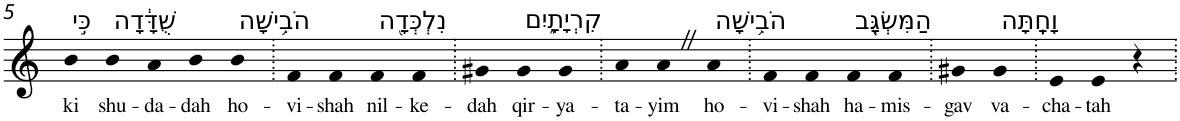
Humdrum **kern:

**kern	**text
*part1	*part1
*staff1	*staff1
*I"Piano	*
*I'Pno	*
!!LO:PB:g=z
*clefG2	*
*k[]	*
=5	=5
!LO:TX:a:t=כִּ֣י	!
!	!LO:LY:b
4b	ki
!LO:TX:a:t=שֻׁדָּ֔דָה	!
!	!LO:LY:b
4b	shu-
!	!LO:LY:b
4a	-da-
!	!LO:LY:b
4b	-dah
!LO:TX:a:t=הֹבִ֥ישָׁה	!
!	!LO:LY:b
4b	ho-
=6.	=6.
!	!LO:LY:b
4f	-vi-
!	!LO:LY:b
4f	-shah
!LO:TX:a:t=נִלְכְּדָ֖ה	!
!	!LO:LY:b
4f	nil-
!	!LO:LY:b
4f	-ke-
=7.	=7.
!	!LO:LY:b
4g#X	-dah
!LO:TX:a:t=קִרְיָתָ֑יִם	!
!	!LO:LY:b
4g#	qir-
!	!LO:LY:b
4g#	-ya-
=8.	=8.
!	!LO:LY:b
4a	-ta-
!	!LO:LY:b
4aZ	-yim
!LO:TX:a:t=הֹבִ֥ישָׁה	!
!	!LO:LY:b
4a	ho-
=9.	=9.
!	!LO:LY:b
4f	-vi-
!	!LO:LY:b
4f	-shah
!LO:TX:a:t=הַמִּשְׂגָּ֖ב	!
!	!LO:LY:b
4f	ha-
!	!LO:LY:b
4f	-mis-
=10.	=10.
!	!LO:LY:b
4g#X	-gav
!LO:TX:a:t=וָחָֽתָּה	!
!	!LO:LY:b
4g#	va-
=11.	=11.
!	!LO:LY:b
4e	-cha-
!	!LO:LY:b
4e	-tah
4r	.
=.	=.
*-	*-
